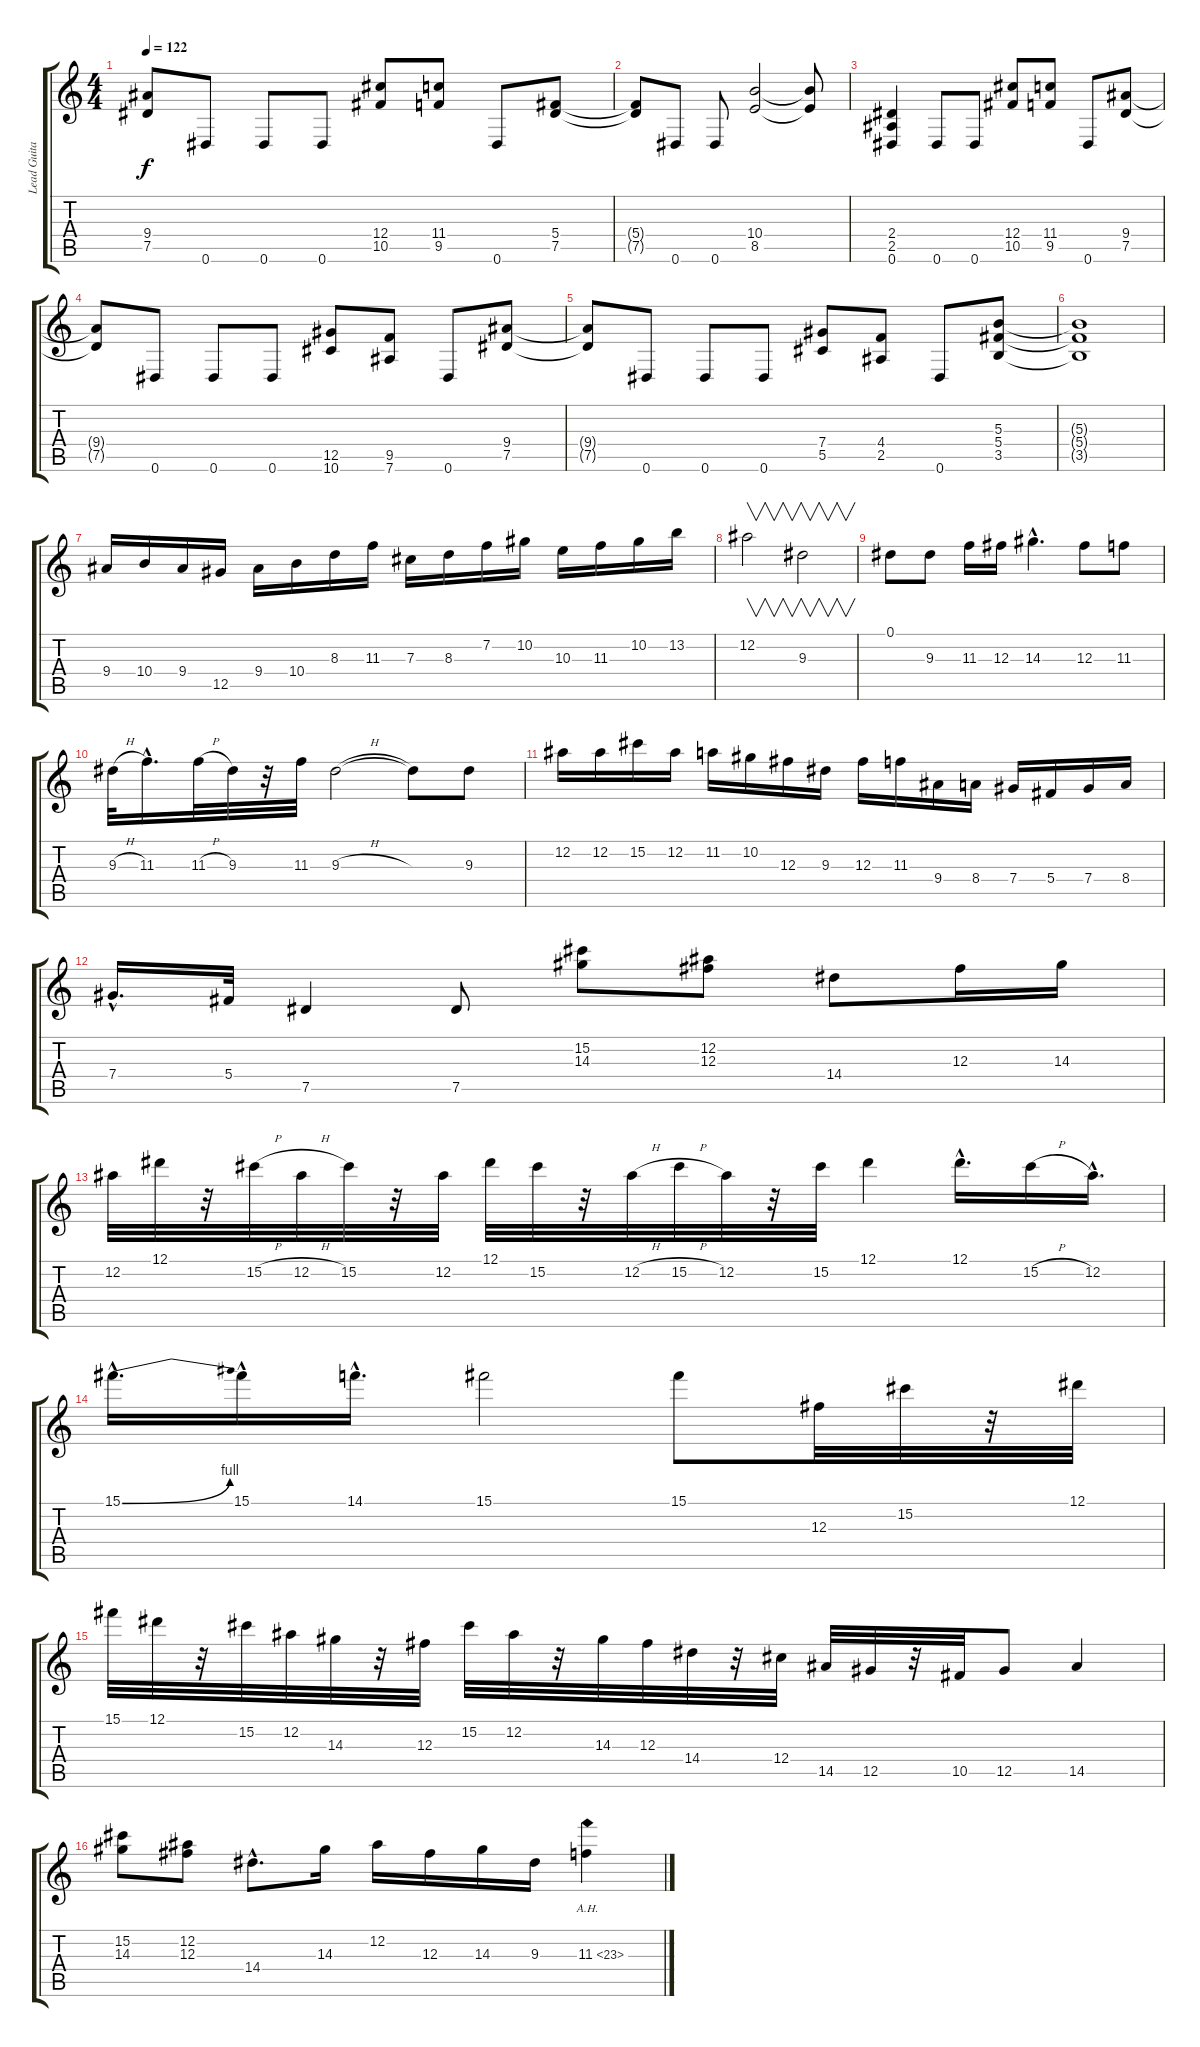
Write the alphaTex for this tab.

\track ("Lead Guitar (Marty Friedman)" "Lead Guita") {instrument distortionguitar}
\staff {score tabs}
\tuning (Eb4 Bb3 Gb3 Db3 Ab2 Eb2) {hide}
\ts (4 4)
\tempo 122
\clef g2
\ks c
(9.4{t} 7.5{t}).8{dy f} 0.6.8 0.6.8 0.6.8 (12.4 10.5).8 (11.4 9.5).8 0.6.8 (5.4 7.5).8 |
(5.4{t} 7.5{t}).8 0.6.8 0.6.8 (10.4 8.5).2 (10.4{t} 8.5{t}).8 |
(2.4 2.5 0.6).4 0.6.8 0.6.8 (12.4 10.5).8 (11.4 9.5).8 0.6.8 (9.4 7.5).8 |
(9.4{t} 7.5{t}).8 0.6.8 0.6.8 0.6.8 (12.5 10.6).8 (9.5 7.6).8 0.6.8 (9.4 7.5).8 |
(9.4{t} 7.5{t}).8 0.6.8 0.6.8 0.6.8 (7.4 5.5).8 (4.4 2.5).8 0.6.8 (5.3 5.4 3.5).8 |
(5.3{t} 5.4{t} 3.5{t}).1 |
9.4.16{volume 16 balance 8 instrument overdrivenguitar} 10.4.16 9.4.16 12.5.16 9.4.16 10.4.16 8.3.16 11.3.16 7.3.16 8.3.16 7.2.16 10.2.16 10.3.16 11.3.16 10.2.16 13.2.16 |
12.2.2{v} 9.3.2{v} |
0.1.8 9.3.8 11.3.16 12.3.16 14.3{hac}.4{d} 12.3.8 11.3.8 |
9.3{h}.32 11.3{hac}.16{d} 11.3{h}.32 9.3.32 r.32 11.3.32 9.3{h}.2 9.3{t}.8 9.3.8 |
12.2.16 12.2.16 15.2.16 12.2.16 11.2.16 10.2.16 12.3.16 9.3.16 12.3.16 11.3.16 9.4.16 8.4.16 7.4.16 5.4.16 7.4.16 8.4.16 |
7.4{hac}.16{d} 5.4.32 7.5.4 7.5.8 (15.2 14.3).8 (12.2 12.3).8 14.4.8 12.3.16 14.3.16 |
12.2.32 12.1.32 r.32 15.2{h}.32 12.2{h}.32 15.2.32 r.32 12.2.32 12.1.32 15.2.32 r.32 12.2{h}.32 15.2{h}.32 12.2.32 r.32 15.2.32 12.1.4 12.1{hac}.16{d} 15.2{h}.16 12.2{hac}.16{d} |
15.1{be (bend 0 0 60 4) hac}.16{d} 15.1{hac}.16 14.1{hac}.16{d} 15.1.2 15.1.8 12.3.32 15.2.32 r.32 12.1.32 |
15.1.32 12.1.32 r.32 15.2.32 12.2.32 14.3.32 r.32 12.3.32 15.2.32 12.2.32 r.32 14.3.32 12.3.32 14.4.32 r.32 12.4.32 14.5.32 12.5.32 r.32 10.5.32 12.5.8 14.5.4 |
(15.2 14.3).8 (12.2 12.3).8 14.4{hac}.8{d} 14.3.16 12.2.16 12.3.16 14.3.16 9.3.16 11.3{ah 12}.4
